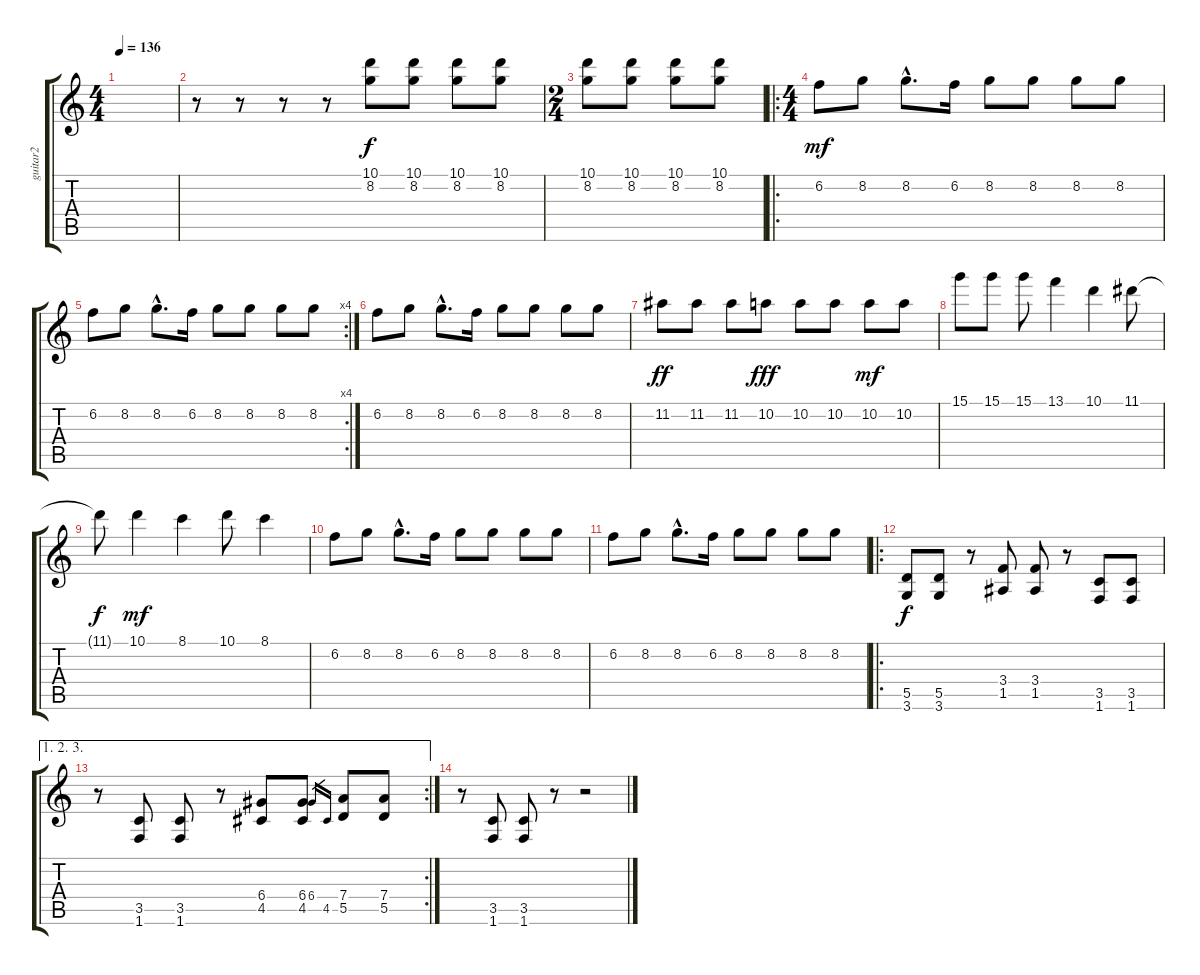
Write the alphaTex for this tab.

\track ("guitar2" "guitar2") {instrument distortionguitar}
\staff {score tabs}
\tuning (E4 B3 G3 D3 A2 E2) {hide}
\ts (4 4)
\tempo 136
\clef g2
\ks c
|
r.8 r.8 r.8 r.8 (10.1 8.2).8 (10.1 8.2).8 (10.1 8.2).8 (10.1 8.2).8 |
\ts (2 4)
(10.1 8.2).8 (10.1 8.2).8 (10.1 8.2).8 (10.1 8.2).8 |
\ro
\ts (4 4)
6.2.8{dy mf} 8.2.8 8.2{hac}.8{d} 6.2.16 8.2.8 8.2.8 8.2.8 8.2.8 |
\rc 4
6.2.8 8.2.8 8.2{hac}.8{d} 6.2.16 8.2.8 8.2.8 8.2.8 8.2.8 |
6.2.8 8.2.8 8.2{hac}.8{d} 6.2.16 8.2.8 8.2.8 8.2.8 8.2.8 |
11.2.8{dy ff} 11.2.8 11.2.8 10.2.8{dy fff} 10.2.8 10.2.8 10.2.8{dy mf} 10.2.8 |
15.1.8 15.1.8 15.1.8 13.1.4 10.1.4 11.1.8 |
11.1{t}.8{dy f} 10.1.4{dy mf} 8.1.4 10.1.8 8.1.4 |
6.2.8 8.2.8 8.2{hac}.8{d} 6.2.16 8.2.8 8.2.8 8.2.8 8.2.8 |
6.2.8 8.2.8 8.2{hac}.8{d} 6.2.16 8.2.8 8.2.8 8.2.8 8.2.8 |
\ro
(5.5 3.6).8{dy f instrument overdrivenguitar} (5.5 3.6).8 r.8 (3.4 1.5).8 (3.4 1.5).8 r.8 (3.5 1.6).8 (3.5 1.6).8 |
\ae (1 2 3)
\rc 2
r.8 (3.5 1.6).8 (3.5 1.6).8 r.8 (6.4 4.5).8 (6.4 4.5).8 6.4.16{gr} 4.5.16{gr} (7.4 5.5).8 (7.4 5.5).8 |
r.8 (3.5 1.6).8 (3.5 1.6).8 r.8 r.2
